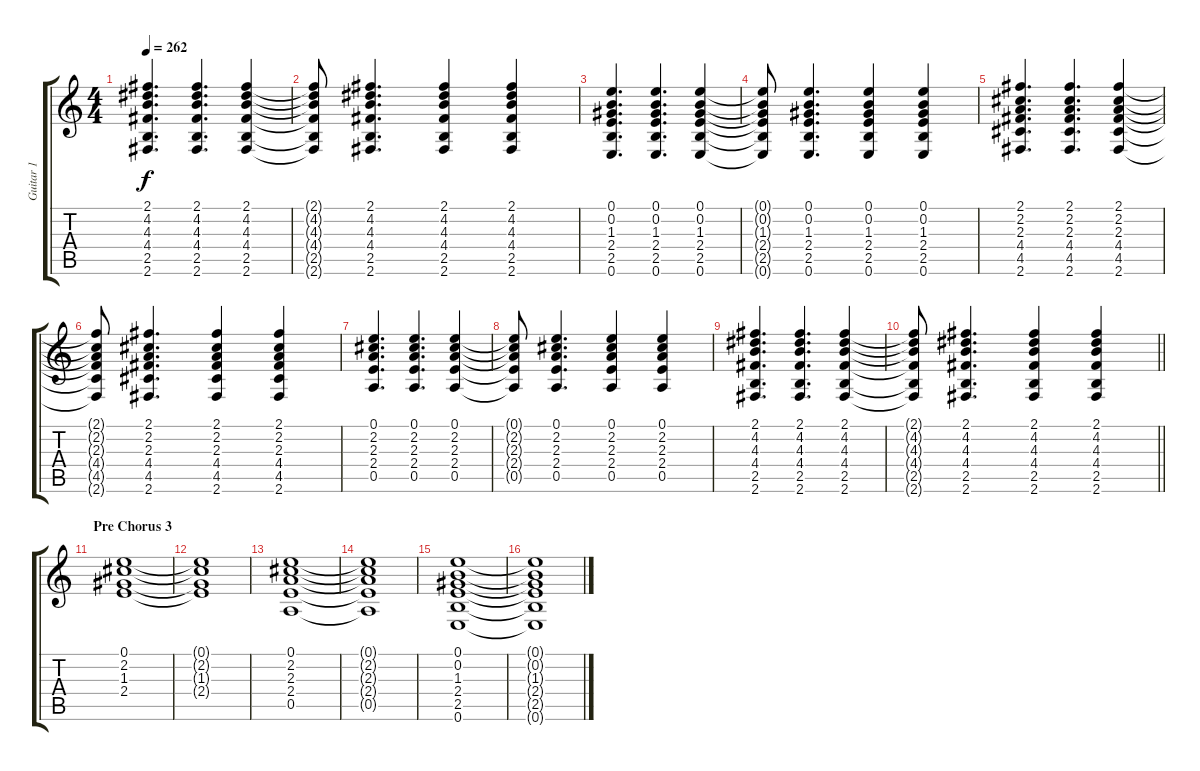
\track ("Guitar 1" "Guitar 1") {instrument overdrivenguitar}
\staff {score tabs}
\tuning (E4 B3 G3 D3 A2 E2) {hide}
\ts (4 4)
\tempo 262
\clef g2
\ks c
(2.1 4.2 4.3 4.4 2.5 2.6).4{d dy f} (2.1 4.2 4.3 4.4 2.5 2.6).4{d} (2.1 4.2 4.3 4.4 2.5 2.6).4 |
(2.1{t} 4.2{t} 4.3{t} 4.4{t} 2.5{t} 2.6{t}).8 (2.1 4.2 4.3 4.4 2.5 2.6).4{d} (2.1 4.2 4.3 4.4 2.5 2.6).4 (2.1 4.2 4.3 4.4 2.5 2.6).4 |
(0.1 0.2 1.3 2.4 2.5 0.6).4{d} (0.1 0.2 1.3 2.4 2.5 0.6).4{d} (0.1 0.2 1.3 2.4 2.5 0.6).4 |
(0.1{t} 0.2{t} 1.3{t} 2.4{t} 2.5{t} 0.6{t}).8 (0.1 0.2 1.3 2.4 2.5 0.6).4{d} (0.1 0.2 1.3 2.4 2.5 0.6).4 (0.1 0.2 1.3 2.4 2.5 0.6).4 |
(2.1 2.2 2.3 4.4 4.5 2.6).4{d} (2.1 2.2 2.3 4.4 4.5 2.6).4{d} (2.1 2.2 2.3 4.4 4.5 2.6).4 |
(2.1{t} 2.2{t} 2.3{t} 4.4{t} 4.5{t} 2.6{t}).8 (2.1 2.2 2.3 4.4 4.5 2.6).4{d} (2.1 2.2 2.3 4.4 4.5 2.6).4 (2.1 2.2 2.3 4.4 4.5 2.6).4 |
(0.1 2.2 2.3 2.4 0.5).4{d} (0.1 2.2 2.3 2.4 0.5).4{d} (0.1 2.2 2.3 2.4 0.5).4 |
(0.1{t} 2.2{t} 2.3{t} 2.4{t} 0.5{t}).8 (0.1 2.2 2.3 2.4 0.5).4{d} (0.1 2.2 2.3 2.4 0.5).4 (0.1 2.2 2.3 2.4 0.5).4 |
(2.1 4.2 4.3 4.4 2.5 2.6).4{d} (2.1 4.2 4.3 4.4 2.5 2.6).4{d} (2.1 4.2 4.3 4.4 2.5 2.6).4 |
\barLineRight lightlight
(2.1{t} 4.2{t} 4.3{t} 4.4{t} 2.5{t} 2.6{t}).8 (2.1 4.2 4.3 4.4 2.5 2.6).4{d} (2.1 4.2 4.3 4.4 2.5 2.6).4 (2.1 4.2 4.3 4.4 2.5 2.6).4 |
\section ("" "Pre Chorus 3")
(0.1 2.2 1.3 2.4).1 |
(0.1{t} 2.2{t} 1.3{t} 2.4{t}).1 |
(0.1 2.2 2.3 2.4 0.5).1 |
(0.1{t} 2.2{t} 2.3{t} 2.4{t} 0.5{t}).1 |
(0.1 0.2 1.3 2.4 2.5 0.6).1 |
(0.1{t} 0.2{t} 1.3{t} 2.4{t} 2.5{t} 0.6{t}).1
